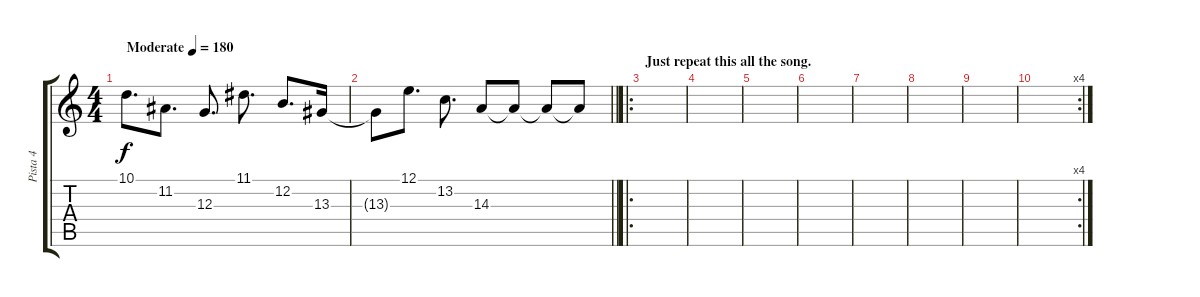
\track ("Pista 4" "Pista 4") {instrument vibraphone}
\staff {score tabs}
\tuning (E4 B3 G3 D3 A2 E2) {hide}
\ts (4 4)
\tempo (180 "Moderate")
\clef g2
\ks c
10.1.8{d dy f instrument vibraphone} 11.2.8{d} 12.3.8{d} 11.1.8{d} 12.2.8{d} 13.3.16 |
\barLineRight lightlight
13.3{t}.8 12.1.8{d} 13.2.8{d} 14.3.8 14.3{t}.8 14.3{t}.8 14.3{t}.8 |
\ro
\section ("" "Just repeat this all the song.")
|
|
|
|
|
|
|
\rc 4
